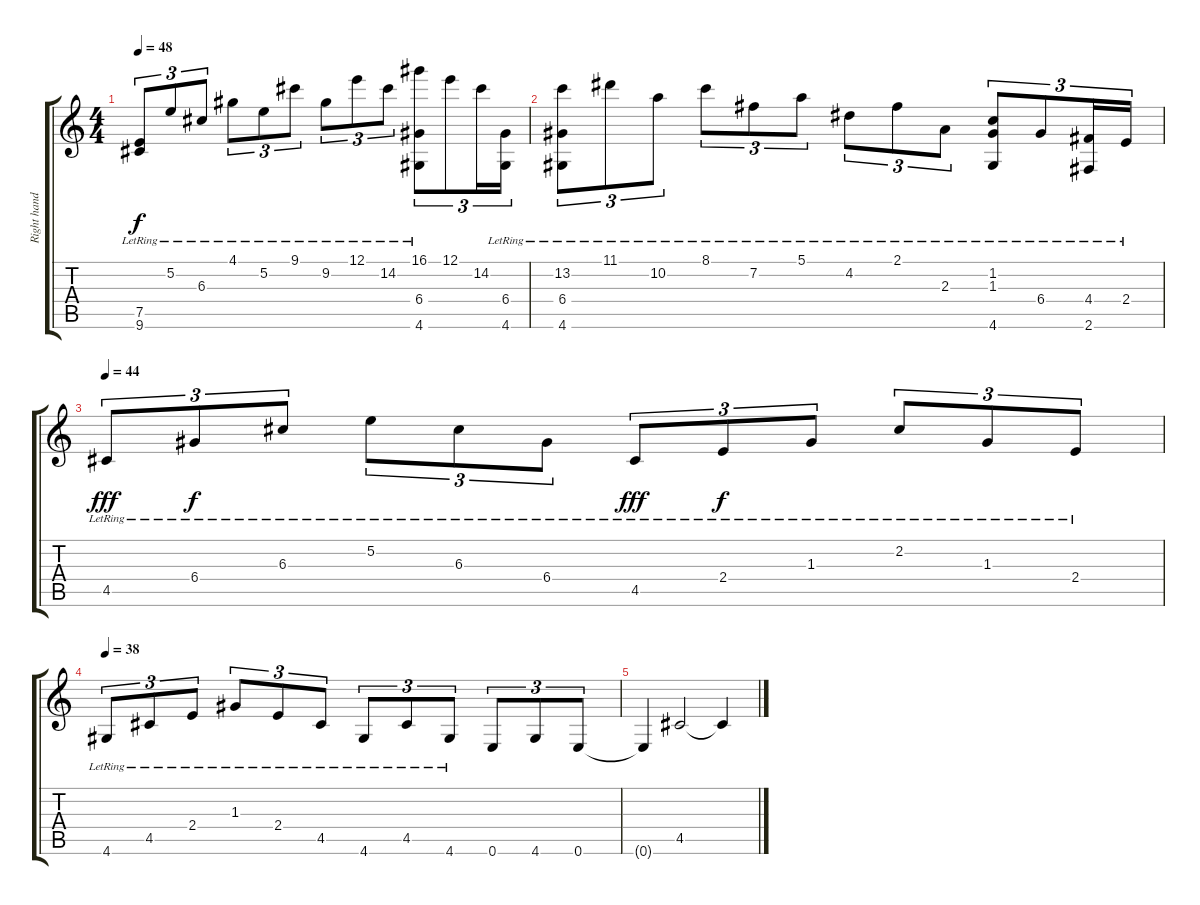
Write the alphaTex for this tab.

\track ("Right hand" "Right hand") {instrument acousticguitarnylon}
\staff {score tabs}
\tuning (E4 B3 G3 D3 A2 E2) {hide}
\ts (4 4)
\tempo 48
\clef g2
\ks c
(7.5{lr} 9.6{lr}).8{tu (3 2) dy f} 5.2{lr}.8{tu (3 2)} 6.3{lr}.8{tu (3 2)} 4.1{lr}.8{tu (3 2)} 5.2{lr}.8{tu (3 2)} 9.1{lr}.8{tu (3 2)} 9.2{lr}.8{tu (3 2)} 12.1{lr}.8{tu (3 2)} 14.2{lr}.8{tu (3 2)} (16.1{lr} 6.4{lr} 4.6{lr}).8{tu (3 2)} 12.1.8{tu (3 2)} 14.2.16{tu (3 2)} (6.4{lr} 4.6{lr}).16{tu (3 2)} |
(13.2{lr} 6.4{lr} 4.6{lr}).8{tu (3 2)} 11.1{lr}.8{tu (3 2)} 10.2{lr}.8{tu (3 2)} 8.1{lr}.8{tu (3 2)} 7.2{lr}.8{tu (3 2)} 5.1{lr}.8{tu (3 2)} 4.2{lr}.8{tu (3 2)} 2.1{lr}.8{tu (3 2)} 2.3{lr}.8{tu (3 2)} (1.2{lr} 1.3 4.6{lr}).8{tu (3 2)} 6.4{lr}.8{tu (3 2)} (4.4{lr} 2.6).16{tu (3 2)} 2.4{lr}.16{tu (3 2)} |
\tempo 44
4.5{lr}.8{tu (3 2) dy fff} 6.4{lr}.8{tu (3 2) dy f} 6.3{lr}.8{tu (3 2)} 5.2{lr}.8{tu (3 2)} 6.3{lr}.8{tu (3 2)} 6.4{lr}.8{tu (3 2)} 4.5{lr}.8{tu (3 2) dy fff} 2.4{lr}.8{tu (3 2) dy f} 1.3{lr}.8{tu (3 2)} 2.2{lr}.8{tu (3 2)} 1.3{lr}.8{tu (3 2)} 2.4{lr}.8{tu (3 2)} |
\tempo 38
4.6{lr}.8{tu (3 2)} 4.5{lr}.8{tu (3 2)} 2.4{lr}.8{tu (3 2)} 1.3{lr}.8{tu (3 2)} 2.4{lr}.8{tu (3 2)} 4.5{lr}.8{tu (3 2)} 4.6{lr}.8{tu (3 2)} 4.5{lr}.8{tu (3 2)} 4.6{lr}.8{tu (3 2)} 0.6.8{tu (3 2)} 4.6.8{tu (3 2)} 0.6.8{tu (3 2)} |
0.6{t}.4 4.5.2 4.5{t}.4
